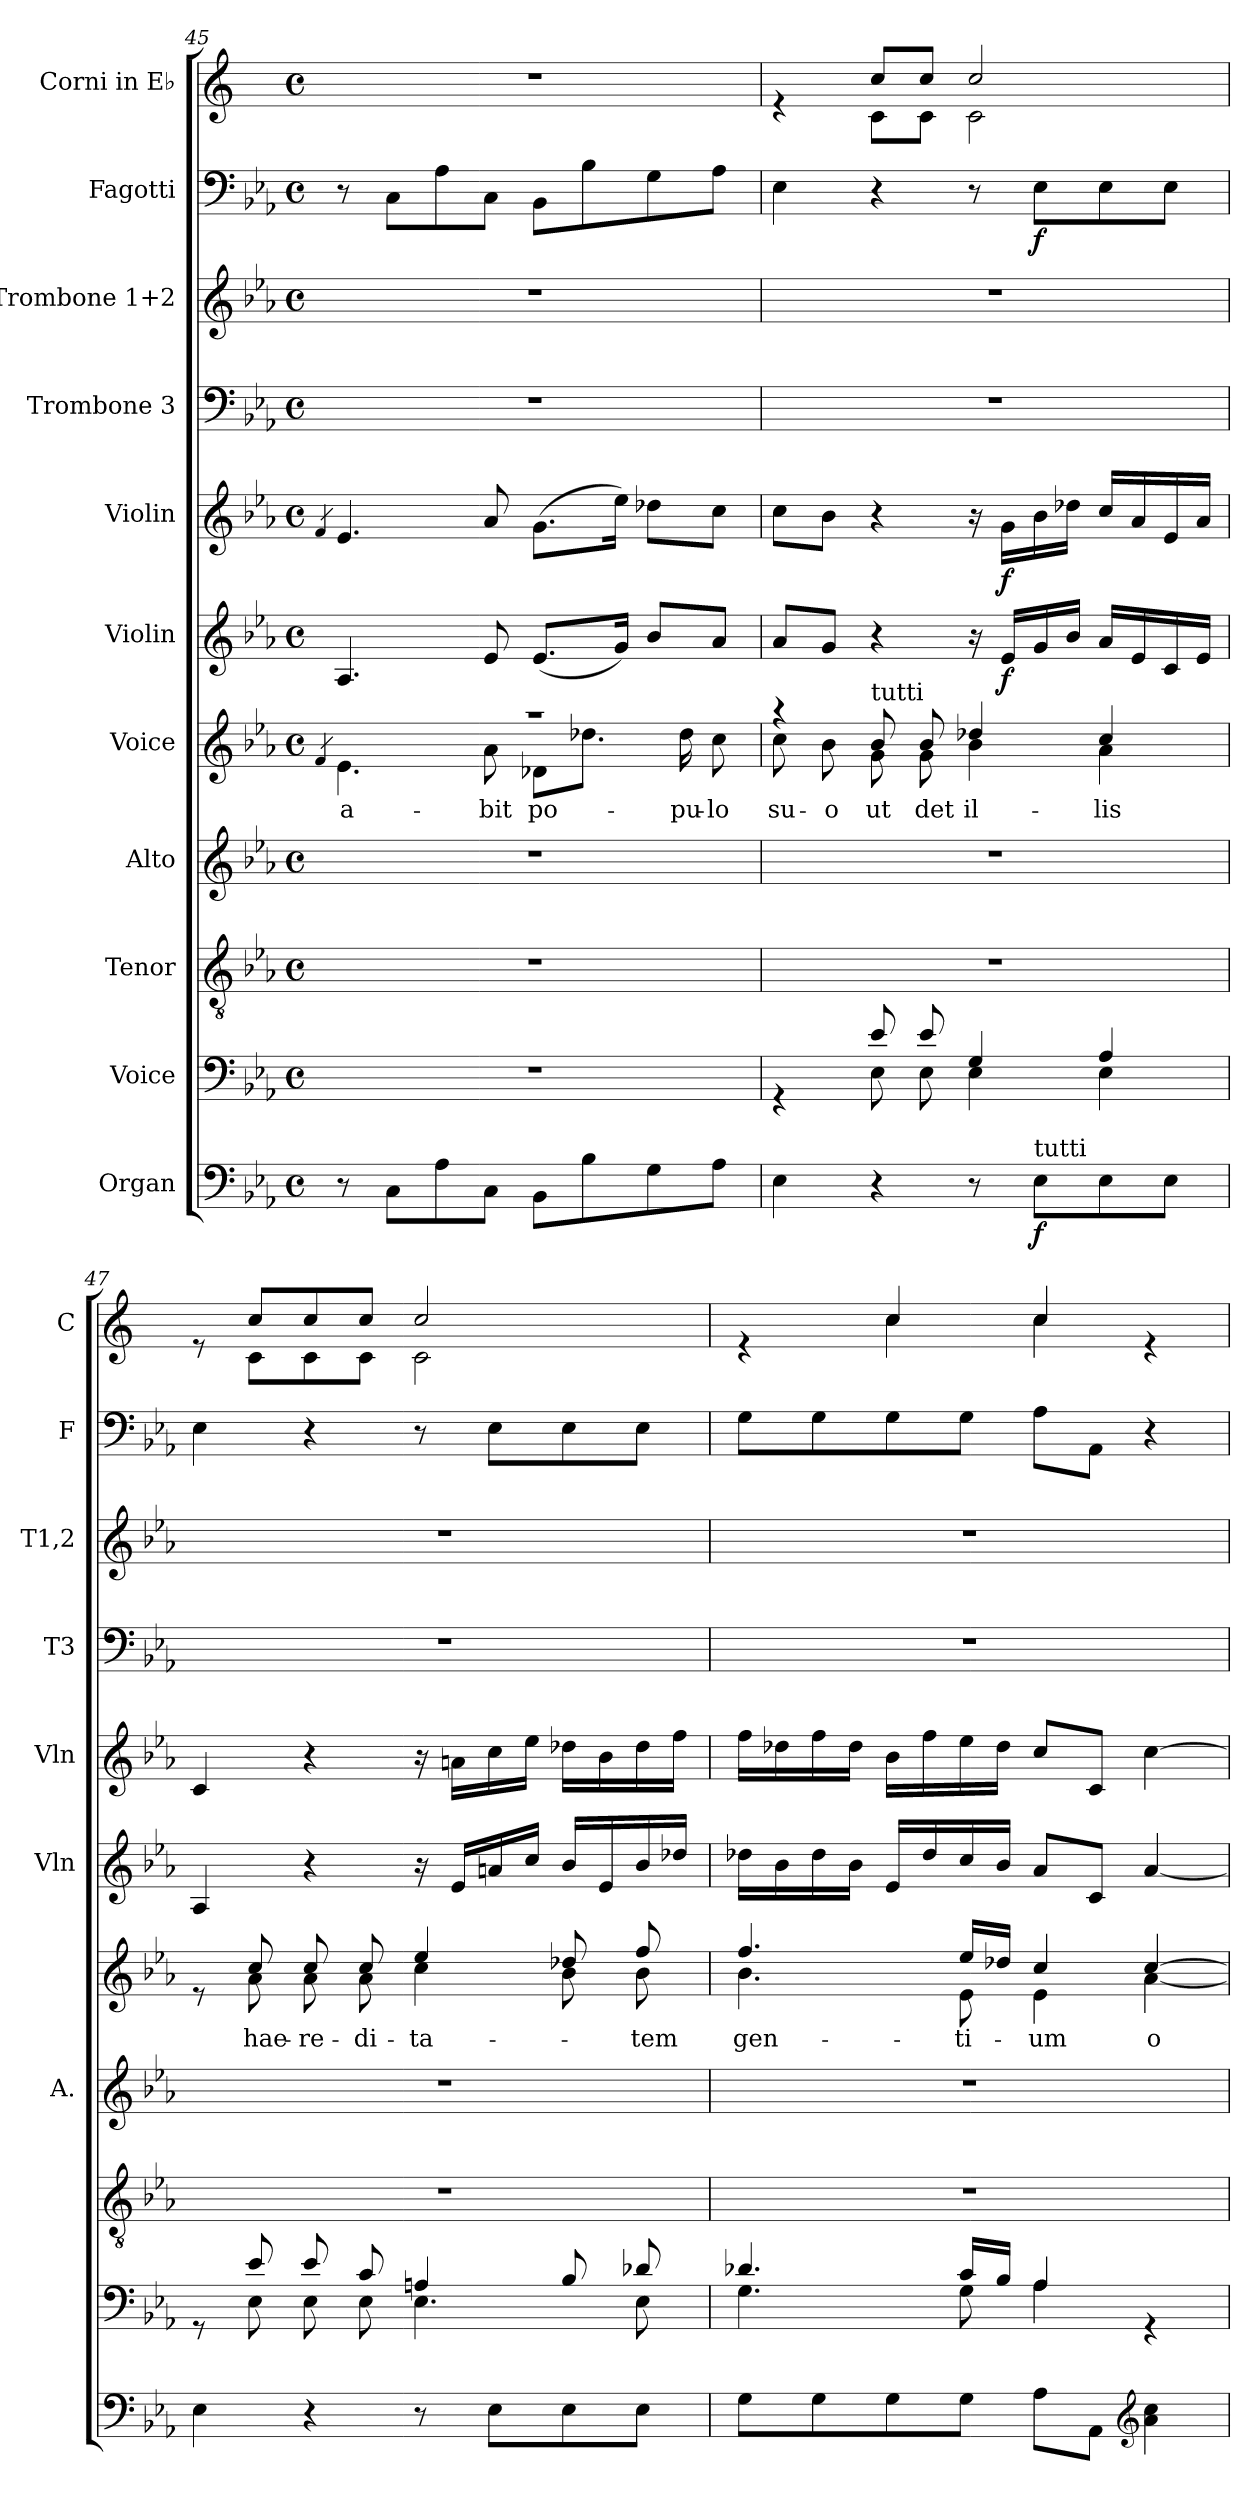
**kern	**dynam	**kern	**kern	**kern	**kern	**text	**kern	**dynam	**kern	**dynam	**kern	**kern	**kern	**dynam	**kern
*part11	*part11	*part10	*part9	*part8	*part7	*part7	*part6	*part6	*part5	*part5	*part4	*part3	*part2	*part2	*part1
*staff11	*staff11	*staff10	*staff9	*staff8	*staff7	*staff7	*staff6	*staff6	*staff5	*staff5	*staff4	*staff3	*staff2	*staff2	*staff1
*I"Organ	*	*I"Voice	*I"Tenor	*I"Alto	*I"Voice	*	*I"Violin	*	*I"Violin	*	*I"Trombone 3	*I"Trombone 1+2	*I"Fagotti	*	*I"Corni in E♭
*	*	*	*	*I'A.	*	*	*I'Vln	*	*I'Vln	*	*I'T3	*I'T1,2	*I'F	*	*I'C
*clefF4	*	*clefF4	*clefGv2	*clefG2	*clefG2	*	*clefG2	*	*clefG2	*	*clefF4	*clefG2	*clefF4	*	*clefG2
*	*	*	*	*	*	*	*	*	*	*	*	*	*	*	*ITrd5c9
*k[b-e-a-]	*	*k[b-e-a-]	*k[b-e-a-]	*k[b-e-a-]	*k[b-e-a-]	*	*k[b-e-a-]	*	*k[b-e-a-]	*	*k[b-e-a-]	*k[b-e-a-]	*k[b-e-a-]	*	*k[b-e-a-]
*M4/4	*	*M4/4	*M4/4	*M4/4	*M4/4	*	*M4/4	*	*M4/4	*	*M4/4	*M4/4	*M4/4	*	*M4/4
*met(c)	*	*met(c)	*met(c)	*met(c)	*met(c)	*	*met(c)	*	*met(c)	*	*met(c)	*met(c)	*met(c)	*	*met(c)
=45	=45	=45	=45	=45	=45	=45	=45	=45	=45	=45	=45	=45	=45	=45	=45
*	*	*	*	*	*^	*	*	*	*	*	*	*	*	*	*
.	.	.	.	.	.	4qf/	.	.	.	4qf/	.	.	.	.	.	.
!	!	!	!	!	!	!	!LO:LY:b	!	!	!	!	!	!	!	!	!
8r	.	1r	1r	1r	1r	4.e-\	-a-	4.A-/	.	4.e-/	.	1r	1r	8r	.	1r
8C\L	.	.	.	.	.	.	.	.	.	.	.	.	.	8C\L	.	.
8A-\	.	.	.	.	.	.	.	.	.	.	.	.	.	8A-\	.	.
!	!	!	!	!	!	!	!LO:LY:b	!	!	!	!	!	!	!	!	!
8C\J	.	.	.	.	.	8a-\	-bit	8e-/	.	8a-/	.	.	.	8C\J	.	.
!	!	!	!	!	!	!	!LO:LY:b	!	!	!	!	!	!	!	!	!
8BB-\L	.	.	.	.	.	8d-X\L	po-	(8.e-/L	.	(8.g\L	.	.	.	8BB-\L	.	.
8B-\	.	.	.	.	.	8.dd-X\J	.	.	.	.	.	.	.	8B-\	.	.
.	.	.	.	.	.	.	.	16g/Jk)	.	16ee-\Jk)	.	.	.	.	.	.
8G\	.	.	.	.	.	.	.	8b-/L	.	8dd-X\L	.	.	.	8G\	.	.
!	!	!	!	!	!	!	!LO:LY:b	!	!	!	!	!	!	!	!	!
.	.	.	.	.	.	16dd-\	-pu-	.	.	.	.	.	.	.	.	.
!	!	!	!	!	!	!	!LO:LY:b	!	!	!	!	!	!	!	!	!
8A-\J	.	.	.	.	.	8cc\	-lo	8a-/J	.	8cc\J	.	.	.	8A-\J	.	.
=46	=46	=46	=46	=46	=46	=46	=46	=46	=46	=46	=46	=46	=46	=46	=46	=46
*	*	*^	*	*	*	*	*	*	*	*	*	*	*	*	*	*
!	!	!	!	!	!	!	!	!LO:LY:b	!	!	!	!	!	!	!	!	!
*	*	*	*	*	*	*	*	*	*	*	*	*	*	*	*	*	*^
4E-\	.	4rGG	4ryy	1r	1r	4r	8cc\	su-	8a-/L	.	8cc\L	.	1r	1r	4E-\	.	4re	4ryy
!	!	!	!	!	!	!	!	!LO:LY:b	!	!	!	!	!	!	!	!	!	!
.	.	.	.	.	.	.	8b-\	-o	8g/J	.	8b-\J	.	.	.	.	.	.	.
!	!	!	!	!	!	!LO:TX:a:t=tutti	!	!	!	!	!	!	!	!	!	!	!	!
!	!	!	!	!	!	!	!	!LO:LY:b	!	!	!	!	!	!	!	!	!	!
4r	.	8e-/	8E-\	.	.	8b-/	8g\	ut	4r	.	4r	.	.	.	4r	.	8e-/L	8E-\L
!	!	!	!	!	!	!	!	!LO:LY:b	!	!	!	!	!	!	!	!	!	!
.	.	8e-/	8E-\	.	.	8b-/	8g\	det	.	.	.	.	.	.	.	.	8e-/J	8E-\J
!	!	!	!	!	!	!	!	!LO:LY:b	!	!	!	!	!	!	!	!	!	!
8r	.	4G/	4E-\	.	.	4dd-X/	4b-\	il-	16r	.	16r	.	.	.	8r	.	2e-/	2E-\
!	!	!	!	!	!	!	!	!	!	!LO:DY:b	!	!LO:DY:b	!	!	!	!	!	!
.	.	.	.	.	.	.	.	.	16e-/LL	f	16g\LL	f	.	.	.	.	.	.
!LO:TX:a:t=tutti	!	!	!	!	!	!	!	!	!	!	!	!	!	!	!	!	!	!
!	!LO:DY:b	!	!	!	!	!	!	!	!	!	!	!	!	!	!	!LO:DY:b	!	!
8E-\L	f	.	.	.	.	.	.	.	16g/	.	16b-\	.	.	.	8E-\L	f	.	.
.	.	.	.	.	.	.	.	.	16b-/JJ	.	16dd-X\JJ	.	.	.	.	.	.	.
!	!	!	!	!	!	!	!	!LO:LY:b	!	!	!	!	!	!	!	!	!	!
8E-\	.	4A-/	4E-\	.	.	4cc/	4a-\	-lis	16a-/LL	.	16cc/LL	.	.	.	8E-\	.	.	.
.	.	.	.	.	.	.	.	.	16e-/	.	16a-/	.	.	.	.	.	.	.
8E-\J	.	.	.	.	.	.	.	.	16c/	.	16e-/	.	.	.	8E-\J	.	.	.
.	.	.	.	.	.	.	.	.	16e-/JJ	.	16a-/JJ	.	.	.	.	.	.	.
!!LO:LB:g=z	!!
=47	=47	=47	=47	=47	=47	=47	=47	=47	=47	=47	=47	=47	=47	=47	=47	=47	=47	=47
4E-\	.	8rGG	8ryy	1r	1r	8re	8ryy	.	4A-/	.	4c/	.	1r	1r	4E-\	.	8re	8ryy
!	!	!	!	!	!	!	!	!LO:LY:b	!	!	!	!	!	!	!	!	!	!
.	.	8e-/	8E-\	.	.	8cc/	8a-\	hae-	.	.	.	.	.	.	.	.	8e-/L	8E-\L
!	!	!	!	!	!	!	!	!LO:LY:b	!	!	!	!	!	!	!	!	!	!
4r	.	8e-/	8E-\	.	.	8cc/	8a-\	-re-	4r	.	4r	.	.	.	4r	.	8e-/	8E-\
!	!	!	!	!	!	!	!	!LO:LY:b	!	!	!	!	!	!	!	!	!	!
.	.	8c/	8E-\	.	.	8cc/	8a-\	-di-	.	.	.	.	.	.	.	.	8e-/J	8E-\J
!	!	!	!	!	!	!	!	!LO:LY:b	!	!	!	!	!	!	!	!	!	!
8r	.	4An/	4.E-\	.	.	4ee-/	4cc\	-ta-	16r	.	16r	.	.	.	8r	.	2e-/	2E-\
.	.	.	.	.	.	.	.	.	16e-/LL	.	16an\LL	.	.	.	.	.	.	.
8E-\L	.	.	.	.	.	.	.	.	16an/	.	16cc\	.	.	.	8E-\L	.	.	.
.	.	.	.	.	.	.	.	.	16cc/JJ	.	16ee-\JJ	.	.	.	.	.	.	.
8E-\	.	8B-/	.	.	.	8dd-X/	8b-\	.	16b-/LL	.	16dd-X\LL	.	.	.	8E-\	.	.	.
.	.	.	.	.	.	.	.	.	16e-/	.	16b-\	.	.	.	.	.	.	.
!	!	!	!	!	!	!	!	!LO:LY:b	!	!	!	!	!	!	!	!	!	!
8E-\J	.	8d-X/	8E-\	.	.	8ff/	8b-\	-tem	16b-/	.	16dd-\	.	.	.	8E-\J	.	.	.
.	.	.	.	.	.	.	.	.	16dd-X/JJ	.	16ff\JJ	.	.	.	.	.	.	.
=48	=48	=48	=48	=48	=48	=48	=48	=48	=48	=48	=48	=48	=48	=48	=48	=48	=48	=48
!	!	!	!	!	!	!	!	!LO:LY:b	!	!	!	!	!	!	!	!	!	!
8G\L	.	4.d-X/	4.G\	1r	1r	4.ff/	4.b-\	gen-	16dd-X\LL	.	16ff\LL	.	1r	1r	8G\L	.	4re	4ryy
.	.	.	.	.	.	.	.	.	16b-\	.	16dd-X\	.	.	.	.	.	.	.
8G\	.	.	.	.	.	.	.	.	16dd-\	.	16ff\	.	.	.	8G\	.	.	.
.	.	.	.	.	.	.	.	.	16b-\JJ	.	16dd-\JJ	.	.	.	.	.	.	.
8G\	.	.	.	.	.	.	.	.	16e-/LL	.	16b-\LL	.	.	.	8G\	.	4e-/	4e-\
.	.	.	.	.	.	.	.	.	16dd-/	.	16ff\	.	.	.	.	.	.	.
!	!	!	!	!	!	!	!	!LO:LY:b	!	!	!	!	!	!	!	!	!	!
8G\J	.	16c/LL	8G\	.	.	16ee-/LL	8e-\	-ti-	16cc/	.	16ee-\	.	.	.	8G\J	.	.	.
.	.	16B-/JJ	.	.	.	16dd-X/JJ	.	.	16b-/JJ	.	16dd-\JJ	.	.	.	.	.	.	.
!	!	!	!	!	!	!	!	!LO:LY:b	!	!	!	!	!	!	!	!	!	!
8A-\L	.	4A-/	4A-\	.	.	4cc/	4e-\	-um	8a-/L	.	8cc/L	.	.	.	8A-\L	.	4e-/	4e-\
8AA-\J	.	.	.	.	.	.	.	.	8c/J	.	8c/J	.	.	.	8AA-\J	.	.	.
*clefG2	*	*	*	*	*	*	*	*	*	*	*	*	*	*	*	*	*	*
!	!	!	!	!	!	!	!	!LO:LY:b	!	!	!	!	!	!	!	!	!	!
4a-\ 4cc\	.	4rGG	4ryy	.	.	[4cc/	[4a-\	o-	[4a-/	.	[4cc\	.	.	.	4r	.	4re	4ryy
*	*	*v	*v	*	*	*v	*v	*	*	*	*	*	*	*	*	*	*v	*v
=	=	=	=	=	=	=	=	=	=	=	=	=	=	=	=
*-	*-	*-	*-	*-	*-	*-	*-	*-	*-	*-	*-	*-	*-	*-	*-
